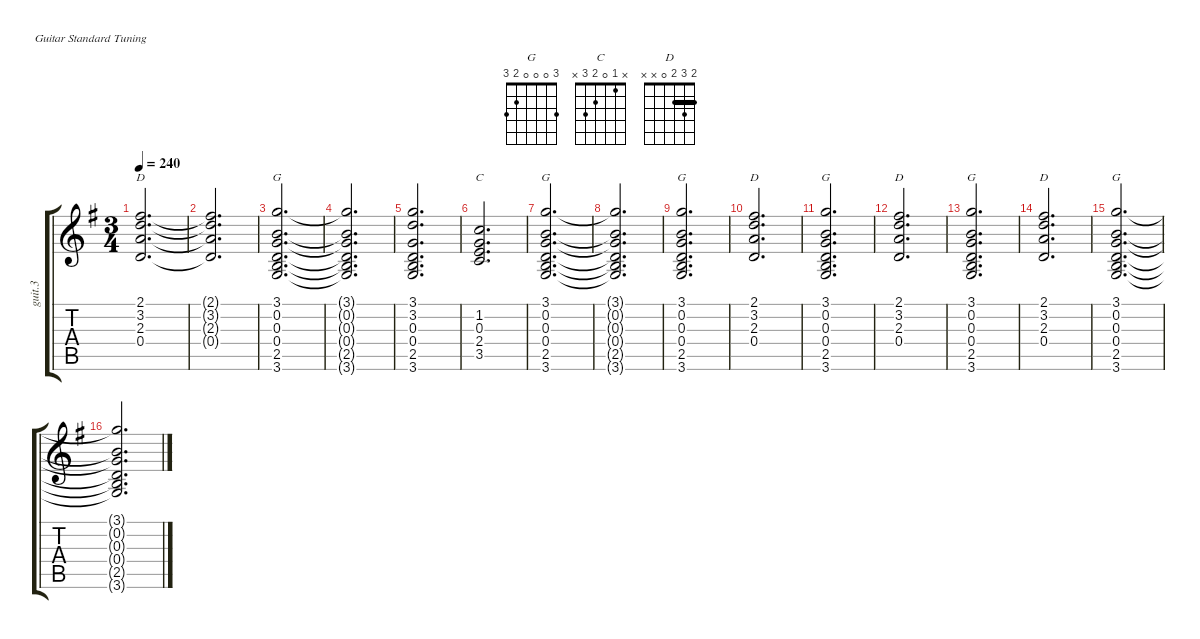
\defaultSystemsLayout 8
\hideDynamics
\bracketExtendMode groupsimilarinstruments
\otherSystemsTrackNameOrientation horizontal
\track ("Guitar 3" "guit.3") {defaultSystemsLayout 8 mute instrument acousticguitarnylon}
\staff {score tabs}
\tuning (E4 B3 G3 D3 A2 E2)
\chord ("G" 3 0 0 0 2 3) {showfingering false}
\chord ("C" x 1 0 2 3 x) {showfingering false}
\chord ("D" 2 3 2 0 x x) {showfingering false barre 2}
\ts (3 4)
\tempo 240
\clef g2
\ks g
(2.1{acc #} 3.2{acc forcenatural} 2.3{acc forcenatural} 0.4{acc forcenatural}).2{d ch "D" dy mf} |
(0.4{t acc forcenatural} 2.3{t acc forcenatural} 3.2{t acc forcenatural} 2.1{t acc #}).2{d} |
(3.6{acc forcenatural} 2.5{acc forcenatural} 0.4{acc forcenatural} 0.3{acc forcenatural} 0.2{acc forcenatural} 3.1{acc forcenatural}).2{d ch "G"} |
(3.1{t acc forcenatural} 0.2{t acc forcenatural} 0.3{t acc forcenatural} 0.4{t acc forcenatural} 2.5{t acc forcenatural} 3.6{t acc forcenatural}).2{d} |
(3.6{acc forcenatural} 2.5{acc forcenatural} 0.4{acc forcenatural} 0.3{acc forcenatural} 3.2{acc forcenatural} 3.1{acc forcenatural}).2{d} |
(3.5{acc forcenatural} 2.4{acc forcenatural} 0.3{acc forcenatural} 1.2{acc forcenatural}).2{d ch "C"} |
(3.6{acc forcenatural} 2.5{acc forcenatural} 0.4{acc forcenatural} 0.3{acc forcenatural} 0.2{acc forcenatural} 3.1{acc forcenatural}).2{d ch "G"} |
(3.1{t acc forcenatural} 0.2{t acc forcenatural} 0.3{t acc forcenatural} 0.4{t acc forcenatural} 2.5{t acc forcenatural} 3.6{t acc forcenatural}).2{d} |
(3.6{acc forcenatural} 2.5{acc forcenatural} 0.4{acc forcenatural} 0.3{acc forcenatural} 0.2{acc forcenatural} 3.1{acc forcenatural}).2{d ch "G"} |
(2.1{acc #} 3.2{acc forcenatural} 2.3{acc forcenatural} 0.4{acc forcenatural}).2{d ch "D"} |
(3.6{acc forcenatural} 2.5{acc forcenatural} 0.4{acc forcenatural} 0.3{acc forcenatural} 0.2{acc forcenatural} 3.1{acc forcenatural}).2{d ch "G"} |
(2.1{acc #} 3.2{acc forcenatural} 2.3{acc forcenatural} 0.4{acc forcenatural}).2{d ch "D"} |
(3.6{acc forcenatural} 2.5{acc forcenatural} 0.4{acc forcenatural} 0.3{acc forcenatural} 0.2{acc forcenatural} 3.1{acc forcenatural}).2{d ch "G"} |
(2.1{acc #} 3.2{acc forcenatural} 2.3{acc forcenatural} 0.4{acc forcenatural}).2{d ch "D"} |
(3.6{acc forcenatural} 2.5{acc forcenatural} 0.4{acc forcenatural} 0.3{acc forcenatural} 0.2{acc forcenatural} 3.1{acc forcenatural}).2{d ch "G"} |
(3.6{t acc forcenatural} 2.5{t acc forcenatural} 0.4{t acc forcenatural} 0.3{t acc forcenatural} 0.2{t acc forcenatural} 3.1{t acc forcenatural}).2{d}
